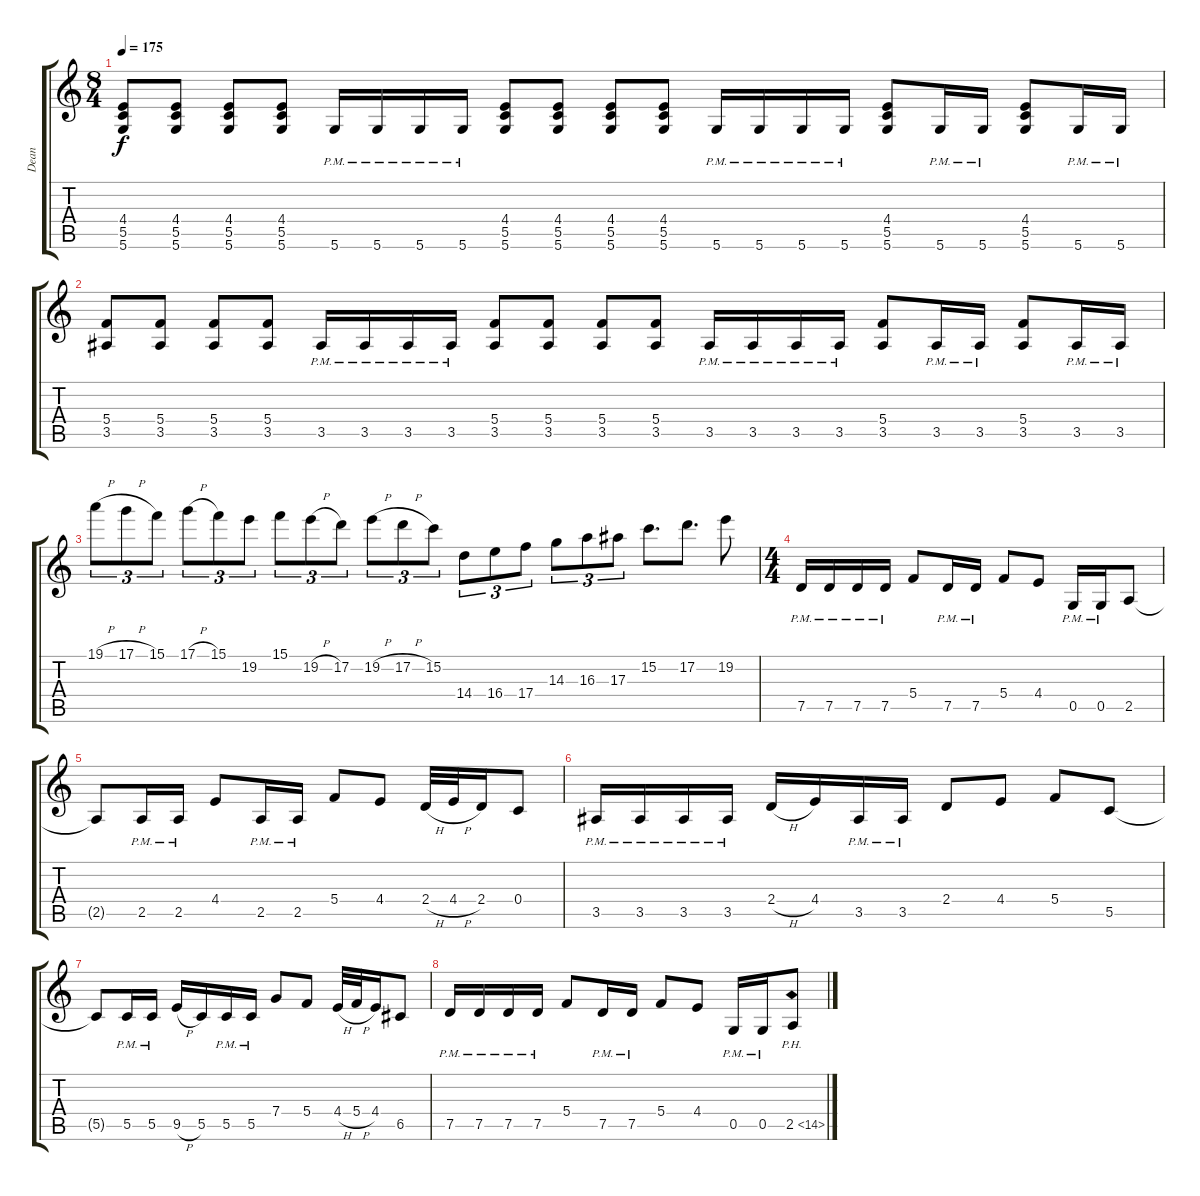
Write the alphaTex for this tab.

\track ("Dean" "Dean") {instrument distortionguitar}
\staff {score tabs}
\tuning (D4 A3 F3 C3 G2 D2) {hide}
\ts (8 4)
\tempo 175
\clef g2
\ks c
(4.4 5.5 5.6).8{dy f} (4.4 5.5 5.6).8 (4.4 5.5 5.6).8 (4.4 5.5 5.6).8 5.6{pm}.16 5.6{pm}.16 5.6{pm}.16 5.6{pm}.16 (4.4 5.5 5.6).8 (4.4 5.5 5.6).8 (4.4 5.5 5.6).8 (4.4 5.5 5.6).8 5.6{pm}.16 5.6{pm}.16 5.6{pm}.16 5.6{pm}.16 (4.4 5.5 5.6).8 5.6{pm}.16 5.6{pm}.16 (4.4 5.5 5.6).8 5.6{pm}.16 5.6{pm}.16 |
(5.4 3.5).8 (5.4 3.5).8 (5.4 3.5).8 (5.4 3.5).8 3.5{pm}.16 3.5{pm}.16 3.5{pm}.16 3.5{pm}.16 (5.4 3.5).8 (5.4 3.5).8 (5.4 3.5).8 (5.4 3.5).8 3.5{pm}.16 3.5{pm}.16 3.5{pm}.16 3.5{pm}.16 (5.4 3.5).8 3.5{pm}.16 3.5{pm}.16 (5.4 3.5).8 3.5{pm}.16 3.5{pm}.16 |
19.1{h}.8{tu (3 2) balance 16} 17.1{h}.8{tu (3 2)} 15.1.8{tu (3 2)} 17.1{h}.8{tu (3 2)} 15.1.8{tu (3 2)} 19.2.8{tu (3 2)} 15.1.8{tu (3 2)} 19.2{h}.8{tu (3 2)} 17.2.8{tu (3 2)} 19.2{h}.8{tu (3 2)} 17.2{h}.8{tu (3 2)} 15.2.8{tu (3 2)} 14.4.8{tu (3 2)} 16.4.8{tu (3 2)} 17.4.8{tu (3 2)} 14.3.8{tu (3 2)} 16.3.8{tu (3 2)} 17.3.8{tu (3 2)} 15.2.8{d} 17.2.8{d} 19.2.8 |
\ts (4 4)
7.5{pm}.16 7.5{pm}.16 7.5{pm}.16 7.5{pm}.16 5.4.8 7.5{pm}.16 7.5{pm}.16 5.4.8 4.4.8 0.5{pm}.16 0.5{pm}.16 2.5.8 |
2.5{t}.8 2.5{pm}.16 2.5{pm}.16 4.4.8 2.5{pm}.16 2.5{pm}.16 5.4.8 4.4.8 2.4{h}.32 4.4{h}.32 2.4.16 0.4.8 |
3.5{pm}.16 3.5{pm}.16 3.5{pm}.16 3.5{pm}.16 2.4{h}.16 4.4.16 3.5{pm}.16 3.5{pm}.16 2.4.8 4.4.8 5.4.8 5.5.8 |
5.5{t}.8 5.5{pm}.16 5.5{pm}.16 9.5{h}.16 5.5.16 5.5{pm}.16 5.5{pm}.16 7.4.8 5.4.8 4.4{h}.32 5.4{h}.32 4.4.16 6.5.8 |
7.5{pm}.16 7.5{pm}.16 7.5{pm}.16 7.5{pm}.16 5.4.8 7.5{pm}.16 7.5{pm}.16 5.4.8 4.4.8 0.5{pm}.16 0.5{pm}.16 2.5{ph 12}.8
